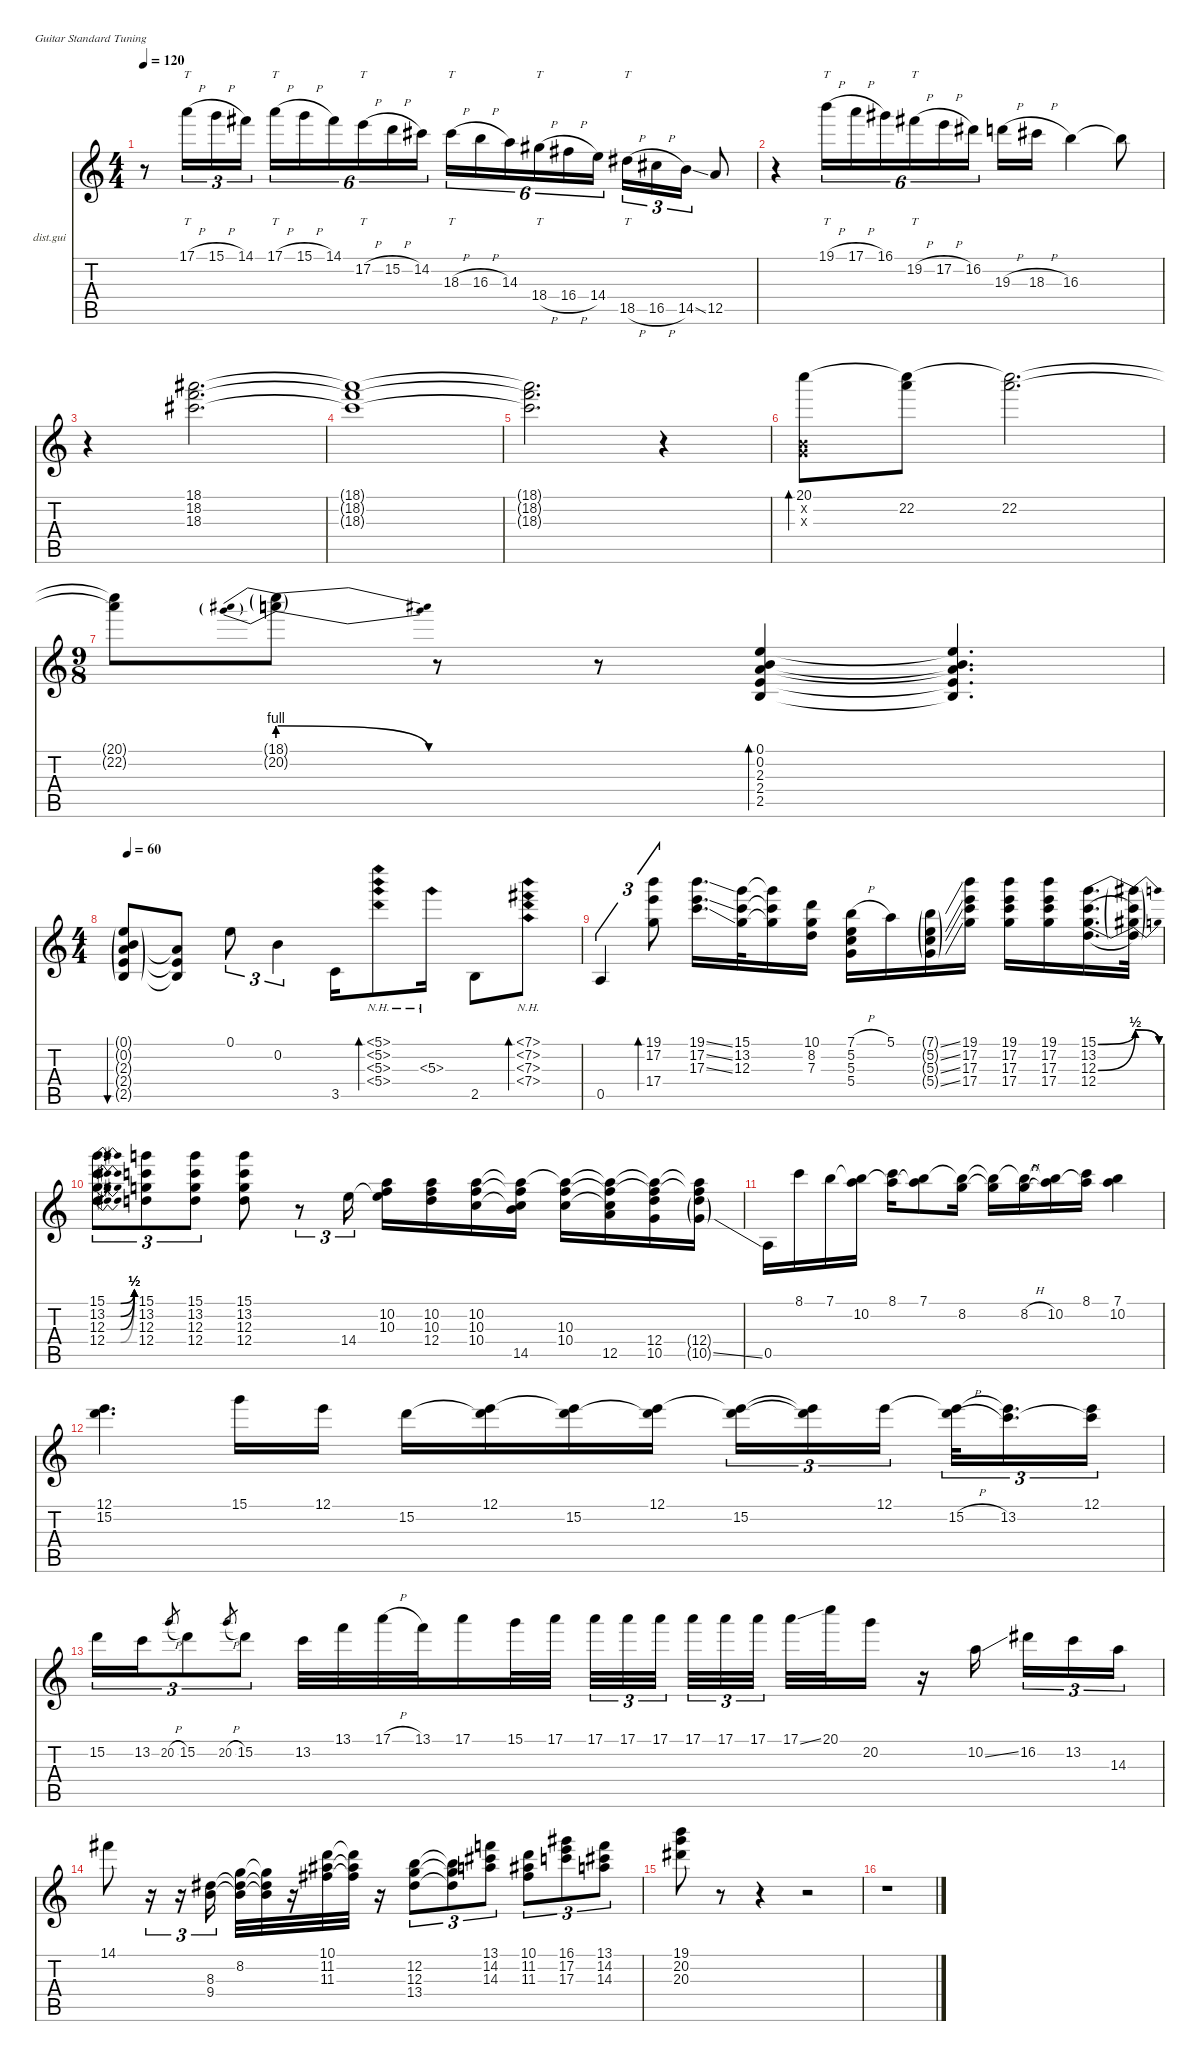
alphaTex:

\defaultSystemsLayout 4
\hideDynamics
\bracketExtendMode nobrackets
\firstSystemTrackNameOrientation horizontal
\otherSystemsTrackNameOrientation horizontal
\track ("Steve Vai - Lead Guitar" "dist.gui") {instrument distortionguitar}
\staff {score tabs}
\tuning (E4 B3 G3 D3 A2 E2)
\ts (4 4)
\tempo 120
\clef g2
\ks c
r.8{dy f} 17.1{h}.16{tt tu (3 2)} 15.1{h}.16{tu (3 2)} 14.1.16{tu (3 2)} 17.1{h}.16{tt tu (6 4)} 15.1{h}.16{tu (6 4)} 14.1.16{tu (6 4)} 17.2{h}.16{tt tu (6 4)} 15.2{h}.16{tu (6 4)} 14.2.16{tu (6 4)} 18.3{h}.16{tt tu (6 4)} 16.3{h}.16{tu (6 4)} 14.3.16{tu (6 4)} 18.4{h}.16{tt tu (6 4)} 16.4{h}.16{tu (6 4)} 14.4.16{tu (6 4)} 18.5{h}.16{tt tu (3 2)} 16.5{h}.16{tu (3 2)} 14.5{ss}.16{tu (3 2)} 12.5.8 |
r.4 19.1{h}.16{tt tu (6 4)} 17.1{h}.16{tu (6 4)} 16.1.16{tu (6 4)} 19.2{h}.16{tt tu (6 4)} 17.2{h}.16{tu (6 4)} 16.2.16{tu (6 4)} 19.3{h}.16 18.3{h}.16 16.3.4 16.3{t}.8 |
r.4 (18.1 18.2 18.3).2{d} |
(18.1{t} 18.2{t} 18.3{t}).1 |
(18.1{t} 18.2{t} 18.3{t}).2{d} r.4 |
(20.1 0.2{x} 0.3{x}).8{bd 240} (20.1{t} 22.2).8 (20.1{t} 22.2).2{d} |
\ts (9 8)
(20.1{t} 22.2{t}).8 (18.1{be (prebendrelease 0 4 60 0) g} 20.2{be (prebendrelease 0 4 60 0) g}).8 r.8 r.8 (0.1 0.2 2.3 2.4 2.5).4{bd 240} (0.1{t} 0.2{t} 2.3{t} 2.4{t} 2.5{t}).4{d} |
\ts (4 4)
\tempo 60
(0.1{g} 0.2{g} 2.3{g} 2.4{g} 2.5{g}).8{bu 240} (2.3{t} 2.4{t} 2.5{t}).8 0.1.8{tu (3 2)} 0.2.4{tu (3 2)} 3.5.16 (5.1{nh} 5.2{nh} 5.3{nh} 5.4{nh}).8{bd 240} 5.3{nh}.16 2.5.8 (7.1{nh} 7.2{nh} 7.3{nh} 7.4{nh}).8{bd 240} |
0.5.4{tu (3 2)} (19.1 17.2 17.4).8{tu (3 2) bd 240} (19.1{ss} 17.2{ss} 17.3{ss}).16{d} (15.1 13.2 12.3).32 (15.1{t} 13.2{t} 12.3{t}).16 (10.1 8.2 7.3).16 (7.1{h} 5.2 5.3 5.4).16 5.1.16 (7.1{ss g} 5.2{ss g} 5.3{ss g} 5.4{ss g}).16 (19.1 17.2 17.3 17.4).16 (19.1 17.2 17.3 17.4).16 (19.1 17.2 17.3 17.4).16 (15.1{be (bend 0 0 60 2)} 13.2{be (hold 0 0 60 0)} 12.3{be (bend 0 0 60 2)} 12.4{be (hold 0 0 60 0)}).16{d} (15.1{be (release 0 2 60 0) t} 13.2{be (hold 0 0 60 0) t} 12.3{be (release 0 2 60 0) t} 12.4{be (hold 0 0 60 0) t}).32 |
(15.1{be (bendrelease 0 0 45 2 45 2 15 0)} 13.2{be (bendrelease 0 0 45 2 45 2 15 0)} 12.3{be (bendrelease 0 0 45 2 45 2 15 0)} 12.4{be (bendrelease 0 0 45 2 45 2 15 0)}).8{tu (3 2)} (15.1 13.2 12.3 12.4).8{tu (3 2)} (15.1 13.2 12.3 12.4).8{tu (3 2)} (15.1 13.2 12.3 12.4).8 r.8{tu (3 2)} 14.4.16{tu (3 2)} (10.2 10.3 14.4{t}).16 (10.2 10.3 12.4).16 (10.2 10.3 10.4).16 (10.2{t} 10.3{t} 10.4{t} 14.5).16 (10.2{t} 10.3 10.4).16 (10.2{t} 10.3{t} 10.4{t} 12.5).16 (10.2{t} 10.3{t} 12.4 10.5).16 (10.2{t} 10.3{t} 12.4{g} 10.5{ss g}).16 |
0.5.16 8.1.16 7.1.16 (7.1{t} 10.2).16 (8.1 10.2{t}).16 (7.1 10.2{t}).8 (7.1{t} 8.2).16 (8.2{t} 7.1{t}).16 (7.1{t} 8.2{h}).16 (7.1{t} 10.2).16 (8.1 10.2{t}).16 (7.1 10.2).4 |
(12.1 15.2).4{d} 15.1.16 12.1.16 15.2.16 (12.1 15.2{t}).16 (12.1{t} 15.2).16 (12.1 15.2{t}).16 (12.1{t} 15.2).16{tu (3 2)} (12.1{t} 15.2{t}).16{tu (3 2)} 12.1.16{tu (3 2)} (12.1{t} 15.2{h}).32{tu (3 2)} (12.1{t} 13.2).16{d tu (3 2)} (12.1 13.2{t}).16{tu (3 2)} |
15.2.16{tu (3 2)} 13.2.16{tu (3 2)} 20.2{h}.8{gr dy mf} 15.2.8{tu (3 2) dy f} 20.2{h}.8{gr dy mf} 15.2.8{tu (3 2) dy f} 13.2.32 13.1.32 17.1{h}.32 13.1.32 17.1.16 15.1.32 17.1.32 17.1.32{tu (3 2)} 17.1.32{tu (3 2)} 17.1.32{tu (3 2)} 17.1.32{tu (3 2)} 17.1.32{tu (3 2)} 17.1.32{tu (3 2)} 17.1{ss}.32 20.1.32 20.2.16 r.16 10.2{ss}.16 16.2.16{tu (3 2)} 13.2.16{tu (3 2)} 14.3.16{tu (3 2)} |
14.1.8 r.16{tu (3 2)} r.16{tu (3 2)} (8.3 9.4).16{tu (3 2)} (8.2 8.3{t} 9.4{t}).32 (8.2{t} 8.3{t} 9.4{t}).32 r.16 (10.1 11.2 11.3).32 (10.1{t} 11.2{t} 11.3{t}).32 r.16 (12.2 12.3 13.4).8{tu (3 2)} (12.2{t} 12.3{t} 13.4{t}).8{tu (3 2)} (13.1 14.2 14.3).8{tu (3 2)} (10.1 11.2 11.3).8{tu (3 2)} (16.1 17.2 17.3).8{tu (3 2)} (13.1 14.2 14.3).8{tu (3 2)} |
(19.1 20.2 20.3).8 r.8 r.4 r.2 |
r.1
